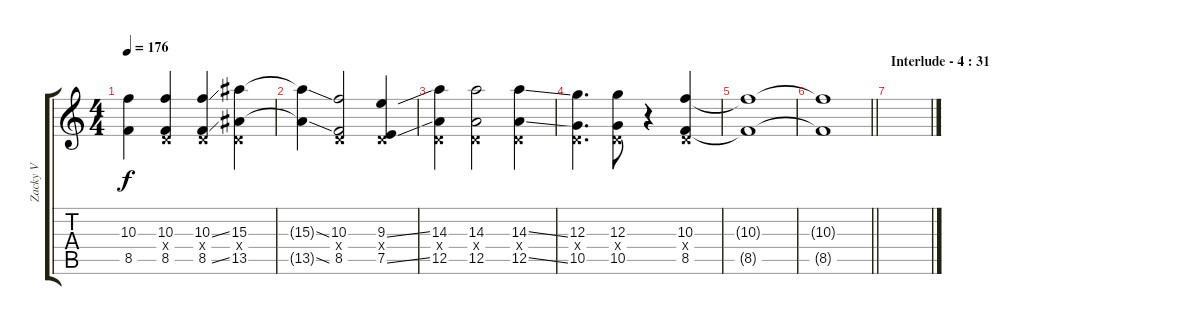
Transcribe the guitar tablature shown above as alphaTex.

\track ("   Zacky Vengeance - Lead" "   Zacky V") {instrument distortionguitar}
\staff {score tabs}
\tuning (E4 B3 G3 D3 A2 D2) {hide}
\ts (4 4)
\tempo 176
\clef g2
\ks c
(10.3{t} 8.5{t}).4{dy f} (10.3 0.4{x} 8.5).4 (10.3{ss} 0.4{x} 8.5{ss}).4 (15.3 0.4{x} 13.5).4 |
(15.3{ss t} 13.5{ss t}).4 (10.3 0.4{x} 8.5).2 (9.3{ss} 0.4{x} 7.5{ss}).4 |
(14.3 0.4{x} 12.5).4 (14.3 0.4{x} 12.5).2 (14.3{ss} 0.4{x} 12.5{ss}).4 |
(12.3 0.4{x} 10.5).4{d} (12.3 0.4{x} 10.5).8 r.4 (10.3 0.4{x} 8.5).4 |
(10.3{t} 8.5{t}).1 |
\barLineRight lightlight
(10.3{t} 8.5{t}).1 |
\section ("" "Interlude - 4 : 31")
